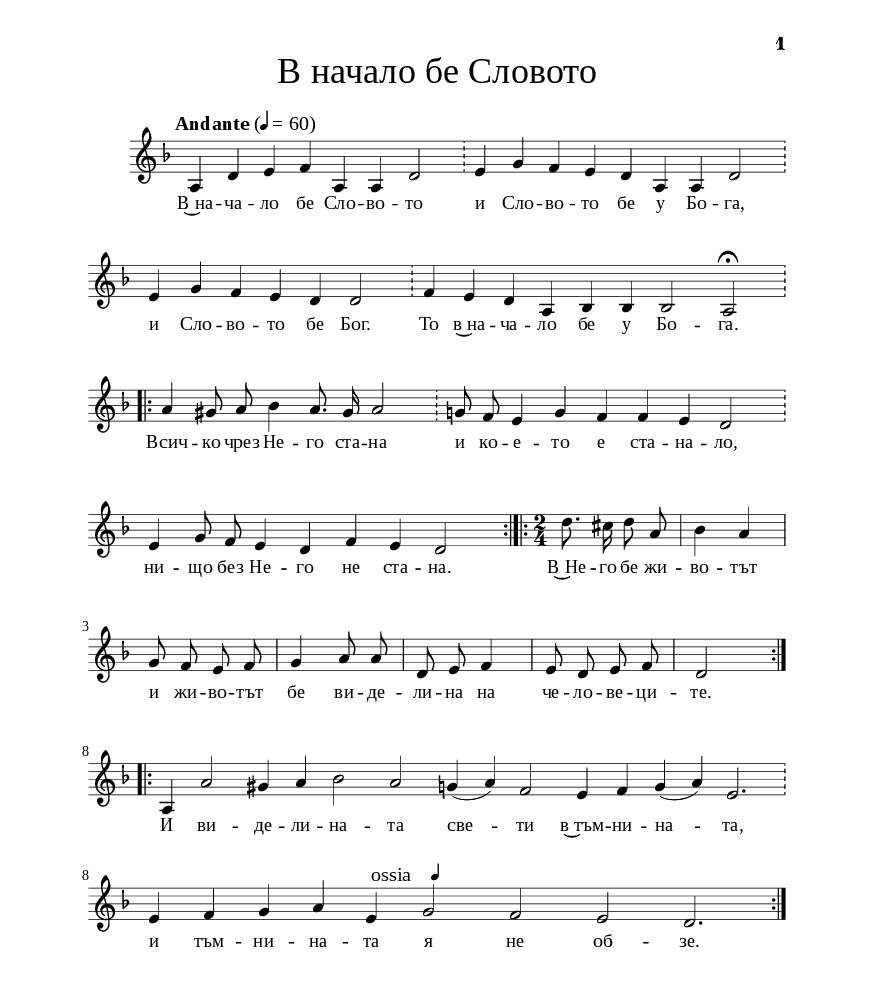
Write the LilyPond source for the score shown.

\version "2.24.4"

% include paper part and global functions
\include "include/globals.ily"

\bookpart {
  \label #'ref094
  \tocItem \markup "В начало бе Словото"
  \include "include/bookpart-paper.ily"
  \score {
    \include "include/score-layout.ily"

    \defineBarLine "heavyLight" #'( "!"
                                     ".|:"
                                     ".|:")

    \new Voice \absolute  {
      \clef treble
      \key d \minor
      \tempoFunc "Andante" 4 "60"
      \omit Score.TimeSignature
      \cadenzaOn % allows custom bar lines
      \autoBeamOff

      a4 d'4 e' f' a4 a d'2 \bar "!" e'4  g'4 f' e' d'

      a4 a d'2 \bar "!" \break e'4 g'4 f' e' d' d'2 \bar "!"  f'4 e' d' a bes bes   bes2 a \fermata \bar "heavyLight"  \break

      a'4  gis'8 a' bes'4 a'8. gis'16 a'2 \bar "!"  g'8 f'

      e'4 g' f' f' e' d'2 \bar "!"  e'4 g'8 f' e'4 d' f'4 e' d'2 \bar ":|.|:"

      \cadenzaOff
      \undo \omit Score.TimeSignature

      \time 2/4 d''8. cis''16 d''8 a' bes'4 a' \break g'8 f' e' f' g'4 a'8 a'

      d'8 e' f'4 e'8 d' e' f' d'2 \bar ":|.|:"  \break
      \cadenzaOn
      \undo \omit Score.TimeSignature

      a4 a'2 gis'4 a' bes'2 a'  g'4 ( a' ) f'2 e'4 f'  g'4 ( a' ) e'2. \bar "!" \break

      e'4  f'4 g'   a'   \tempo \markup {
        % make tempo note smaller
        \concat {
          \normal-text { " ossia    "  }
          \fontsize #-4 \general-align #Y #DOWN \note {4} #0.8
          \normal-text { "             "  }

        }
      }
      e' g'2  f'2 e' d'2. \bar ":|."
    }

    \addlyrics {
      В~на -- ча --
      ло бе Сло -- во -- то и Сло -- во -- то бе у
      Бо -- га, и Сло -- во -- то бе Бог. То в~на --
      ча -- ло бе у Бо -- га. Всич -- ко чрез Не --
      го ста -- на и ко -- е -- то е ста -- на --
      ло, ни -- що без Не -- го не ста -- на. В~Не --
      го бе жи -- во -- тът и жи -- во -- тът бе ви
      -- де -- ли -- на на че -- ло -- ве -- ци -- те.
      И ви -- де -- ли -- на -- та све -- ти в~тъм
      -- ни -- на -- та, и тъм -- ни -- на -- та я не
      об -- зе. И зе.

    }

    \header {
      title = \titleFunc #'ref_desc_4 "В начало бе Словото" "V načalo be Slovoto"
    }

    \midi{}

  } % score

} % bookpart
